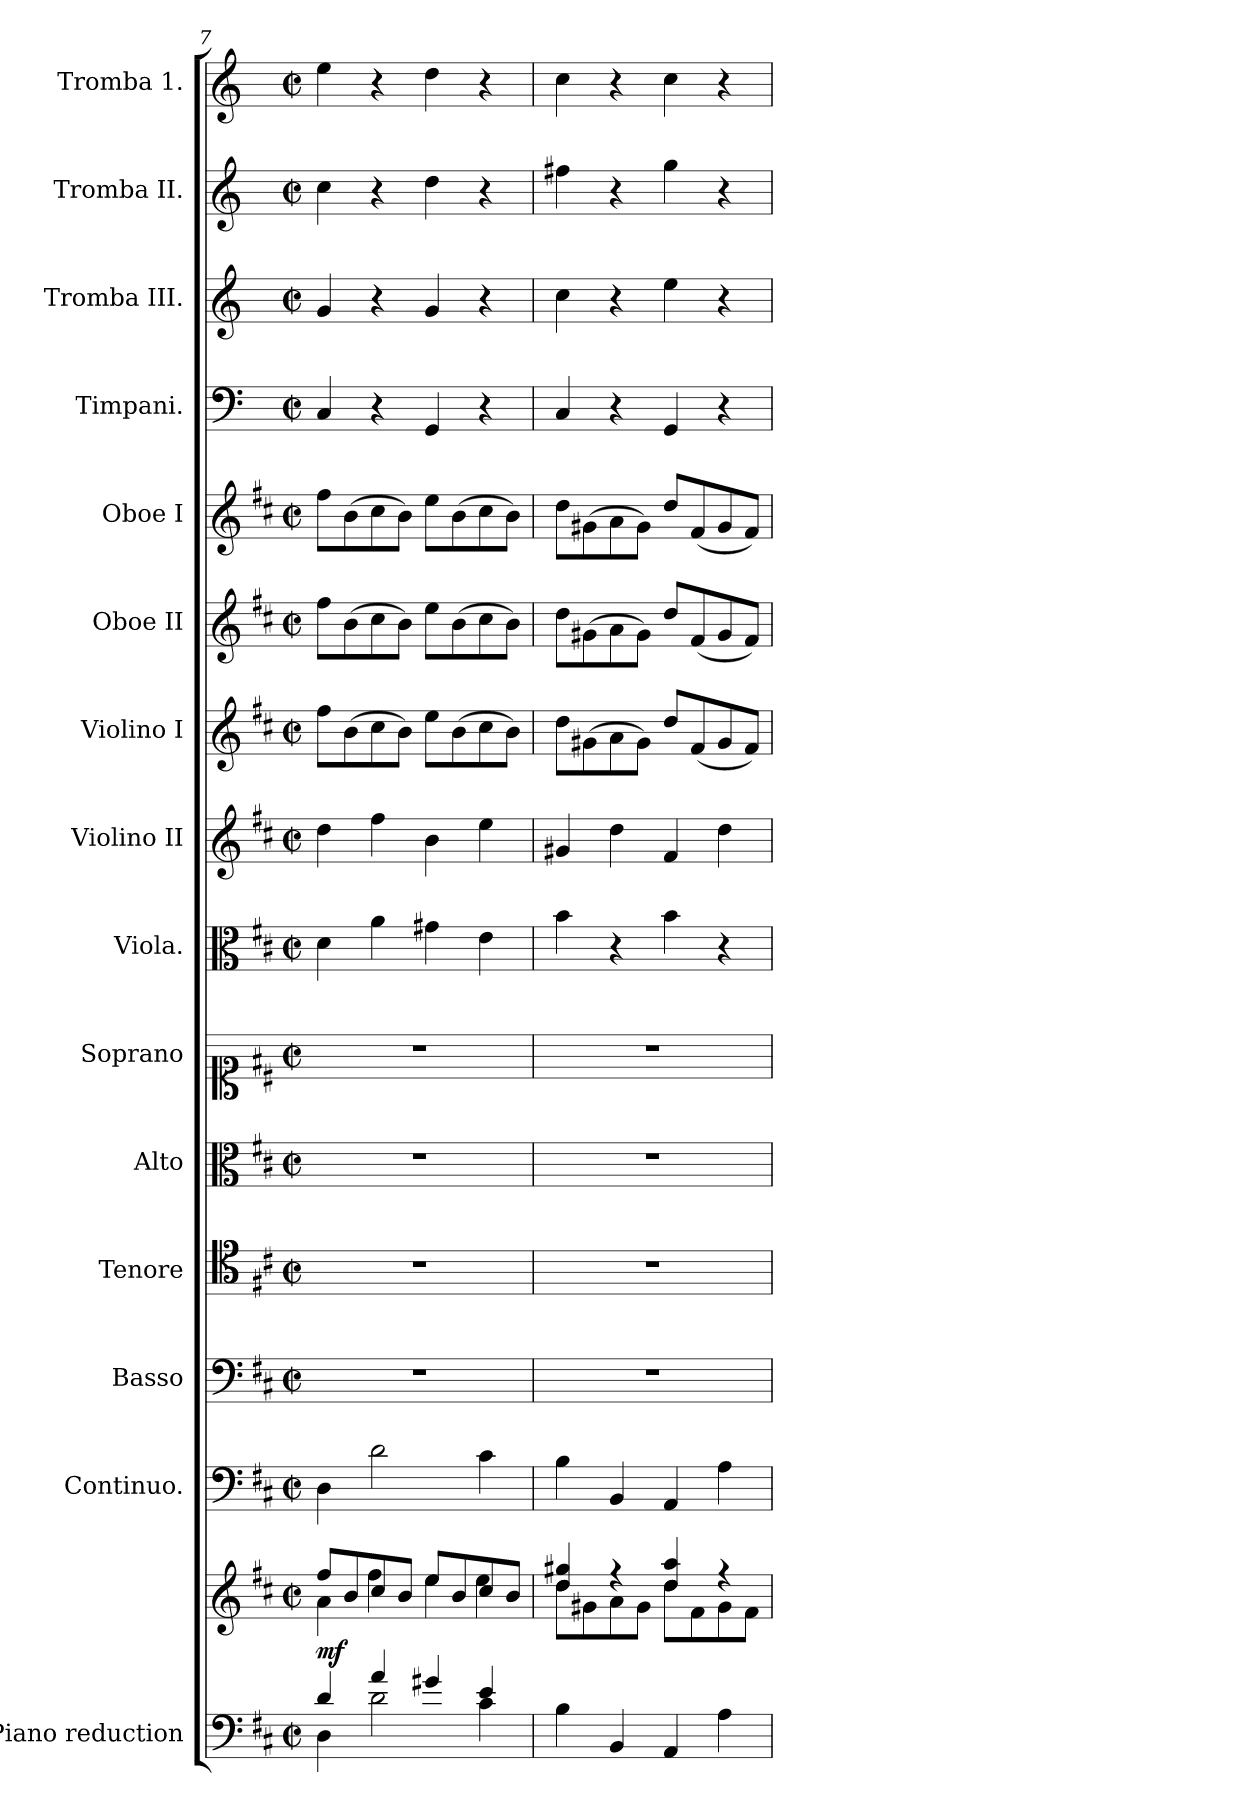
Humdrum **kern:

**kern	**kern	**dynam	**kern	**kern	**kern	**kern	**kern	**kern	**kern	**kern	**kern	**kern	**kern	**kern	**kern	**kern
*part15	*part15	*part15	*part14	*part13	*part12	*part11	*part10	*part9	*part8	*part7	*part6	*part5	*part4	*part3	*part2	*part1
*staff16	*staff15	*staff15/16	*staff14	*staff13	*staff12	*staff11	*staff10	*staff9	*staff8	*staff7	*staff6	*staff5	*staff4	*staff3	*staff2	*staff1
*I"Piano reduction	*	*	*I"Continuo.	*I"Basso	*I"Tenore	*I"Alto	*I"Soprano	*I"Viola.	*I"Violino II	*I"Violino I	*I"Oboe II	*I"Oboe I	*I"Timpani.	*I"Tromba III.	*I"Tromba II.	*I"Tromba 1.
*I'Pno	*	*	*	*	*	*	*	*I'Vla	*	*I'Vln	*I'Ob	*I'Ob	*I'Timp	*	*	*
!!LO:PB:g=z
*clefF4	*clefG2	*	*clefF4	*clefF4	*clefC4	*clefC3	*clefC1	*clefC3	*clefG2	*clefG2	*clefG2	*clefG2	*clefF4	*clefG2	*clefG2	*clefG2
*	*	*	*	*	*	*	*	*	*	*	*	*	*ITrd-1c-2	*ITrd-1c-2	*ITrd-1c-2	*ITrd-1c-2
*k[f#c#]	*k[f#c#]	*	*k[f#c#]	*k[f#c#]	*k[f#c#]	*k[f#c#]	*k[f#c#]	*k[f#c#]	*k[f#c#]	*k[f#c#]	*k[f#c#]	*k[f#c#]	*k[f#c#]	*k[f#c#]	*k[f#c#]	*k[f#c#]
*M2/2	*M2/2	*	*M2/2	*M2/2	*M2/2	*M2/2	*M2/2	*M2/2	*M2/2	*M2/2	*M2/2	*M2/2	*M2/2	*M2/2	*M2/2	*M2/2
*met(c|)	*met(c|)	*	*met(c|)	*met(c|)	*met(c|)	*met(c|)	*met(c|)	*met(c|)	*met(c|)	*met(c|)	*met(c|)	*met(c|)	*met(c|)	*met(c|)	*met(c|)	*met(c|)
=7	=7	=7	=7	=7	=7	=7	=7	=7	=7	=7	=7	=7	=7	=7	=7	=7
*^	*^	*	*	*	*	*	*	*	*	*	*	*	*	*	*	*
!	!	!	!	!LO:DY:b	!	!	!	!	!	!	!	!	!	!	!	!	!	!
4d/	4D\	8ff#/L	4a\	mf	4D\	1r	1r	1r	1r	4d\	4dd\	8ff#\L	8ff#\L	8ff#\L	4D/	4a/	4dd\	4ff#\
.	.	8b/	.	.	.	.	.	.	.	.	.	(>8b\	(>8b\	(>8b\	.	.	.	.
4a/	2d\	8cc#/	4ff#\	.	2d\	.	.	.	.	4a\	4ff#\	8cc#\	8cc#\	8cc#\	4r	4r	4r	4r
.	.	8b/J	.	.	.	.	.	.	.	.	.	8b\J)	8b\J)	8b\J)	.	.	.	.
4g#X/	.	8ee/L	4ee\	.	.	.	.	.	.	4g#X\	4b\	8ee\L	8ee\L	8ee\L	4AA/	4a/	4ee\	4ee\
.	.	8b/	.	.	.	.	.	.	.	.	.	(>8b\	(>8b\	(>8b\	.	.	.	.
4e/	4c#\	8cc#/	4ee\	.	4c#\	.	.	.	.	4e\	4ee\	8cc#\	8cc#\	8cc#\	4r	4r	4r	4r
.	.	8b/J	.	.	.	.	.	.	.	.	.	8b\J)	8b\J)	8b\J)	.	.	.	.
*v	*v	*	*	*	*	*	*	*	*	*	*	*	*	*	*	*	*	*
=8	=8	=8	=8	=8	=8	=8	=8	=8	=8	=8	=8	=8	=8	=8	=8	=8	=8
4B\	4dd/ 4gg#X/	8dd\L	.	4B\	1r	1r	1r	1r	4b\	4g#X/	8dd\L	8dd\L	8dd\L	4D/	4dd\	4gg#X\	4dd\
.	.	8g#X\	.	.	.	.	.	.	.	.	(>8g#X\	(>8g#X\	(>8g#X\	.	.	.	.
4BB/	4r	8a\	.	4BB/	.	.	.	.	4r	4dd\	8a\	8a\	8a\	4r	4r	4r	4r
.	.	8g#\J	.	.	.	.	.	.	.	.	8g#\J)	8g#\J)	8g#\J)	.	.	.	.
4AA/	4dd/ 4aa/	8dd\L	.	4AA/	.	.	.	.	4b\	4f#/	8dd/L	8dd/L	8dd/L	4AA/	4ff#\	4aa\	4dd\
.	.	8f#\	.	.	.	.	.	.	.	.	(<8f#/	(<8f#/	(<8f#/	.	.	.	.
4A\	4r	8g#\	.	4A\	.	.	.	.	4r	4dd\	8g#/	8g#/	8g#/	4r	4r	4r	4r
.	.	8f#\J	.	.	.	.	.	.	.	.	8f#/J)	8f#/J)	8f#/J)	.	.	.	.
*	*v	*v	*	*	*	*	*	*	*	*	*	*	*	*	*	*	*
=	=	=	=	=	=	=	=	=	=	=	=	=	=	=	=	=
*-	*-	*-	*-	*-	*-	*-	*-	*-	*-	*-	*-	*-	*-	*-	*-	*-
